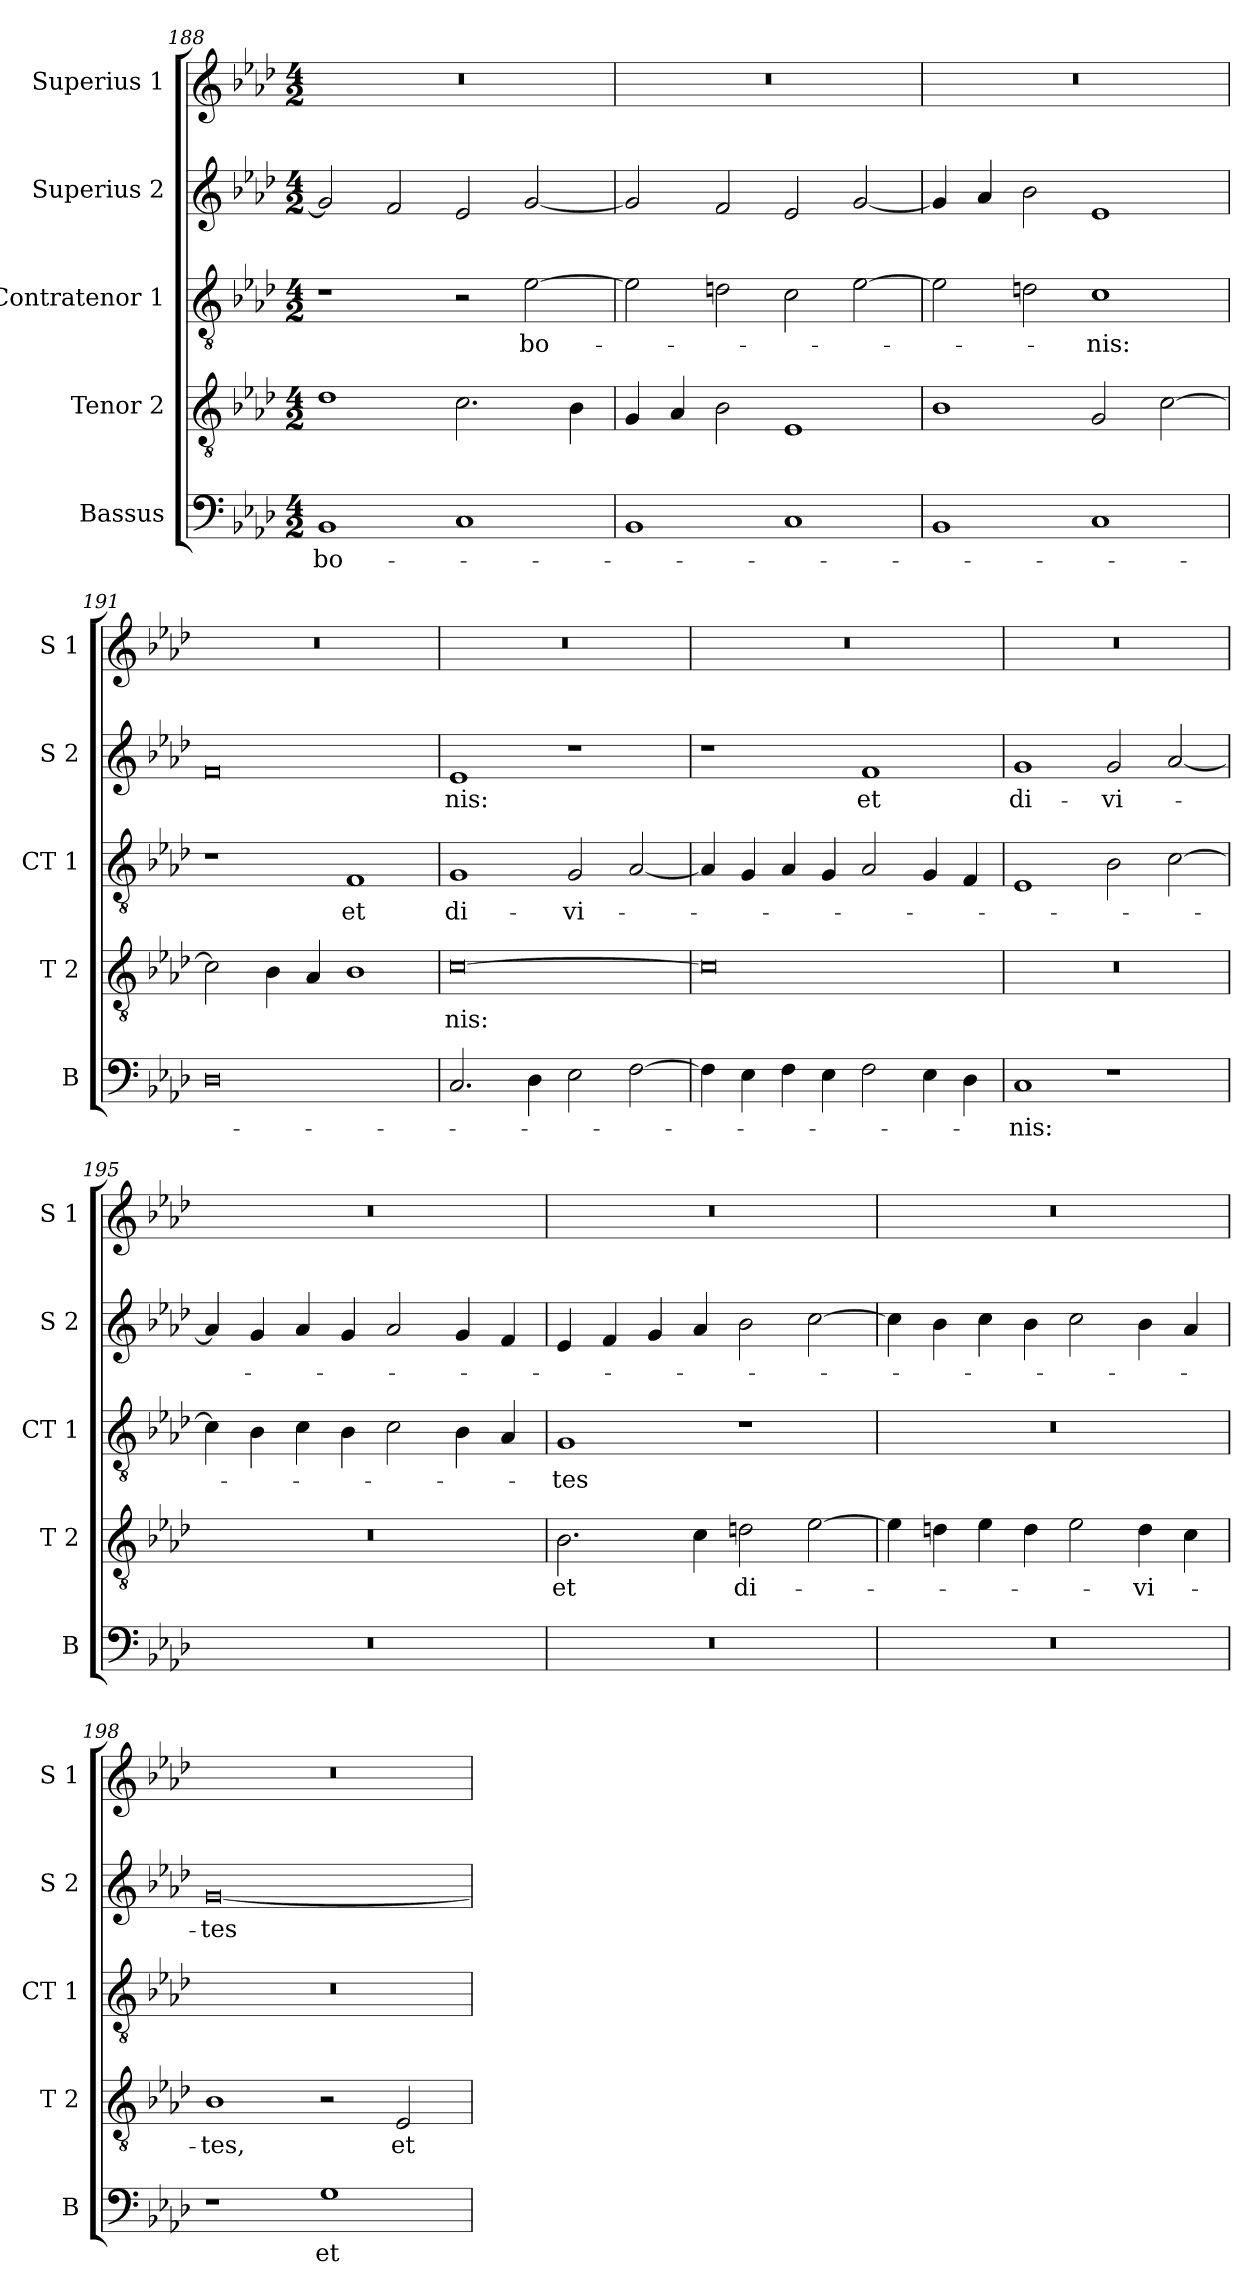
**kern	**text	**kern	**text	**kern	**text	**kern	**text	**kern
*part5	*part5	*part4	*part4	*part3	*part3	*part2	*part2	*part1
*staff5	*staff5	*staff4	*staff4	*staff3	*staff3	*staff2	*staff2	*staff1
*I"Bassus	*	*I"Tenor 2	*	*I"Contratenor 1	*	*I"Superius 2	*	*I"Superius  1
*I'B	*	*I'T 2	*	*I'CT 1	*	*I'S 2	*	*I'S 1
*clefF4	*	*clefGv2	*	*clefGv2	*	*clefG2	*	*clefG2
*k[b-e-a-d-]	*	*k[b-e-a-d-]	*	*k[b-e-a-d-]	*	*k[b-e-a-d-]	*	*k[b-e-a-d-]
*A-:	*	*A-:	*	*A-:	*	*A-:	*	*A-:
*M4/2	*	*M4/2	*	*M4/2	*	*M4/2	*	*M4/2
=188	=188	=188	=188	=188	=188	=188	=188	=188
!	!LO:LY:b	!	!	!	!	!	!	!
1BB-	bo-	1d-	.	1r	.	2g/]	.	0r
.	.	.	.	.	.	2f/	.	.
1C	.	2.c\	.	2r	.	2e-/	.	.
!	!	!	!	!	!LO:LY:b	!	!	!
.	.	.	.	[2e-\	bo-	[2g/	.	.
.	.	4B-\	.	.	.	.	.	.
=189	=189	=189	=189	=189	=189	=189	=189	=189
1BB-	.	4G/	.	2e-\]	.	2g/]	.	0r
.	.	4A-/	.	.	.	.	.	.
.	.	2B-\	.	2dn\	.	2f/	.	.
1C	.	1E-	.	2c\	.	2e-/	.	.
.	.	.	.	[2e-\	.	[2g/	.	.
!!LO:LB:g=z
=190	=190	=190	=190	=190	=190	=190	=190	=190
1BB-	.	1B-	.	2e-\]	.	4g/]	.	0r
.	.	.	.	.	.	4a-/	.	.
.	.	.	.	2dn\	.	2b-\	.	.
!	!	!	!	!	!LO:LY:b	!	!	!
1C	.	2G/	.	1c	-nis:	1e-	.	.
.	.	[2c\	.	.	.	.	.	.
=191	=191	=191	=191	=191	=191	=191	=191	=191
0D-	.	2c\]	.	1r	.	0f	.	0r
.	.	4B-\	.	.	.	.	.	.
.	.	4A-/	.	.	.	.	.	.
!	!	!	!	!	!LO:LY:b	!	!	!
.	.	1B-	.	1F	et	.	.	.
=192	=192	=192	=192	=192	=192	=192	=192	=192
!	!	!	!LO:LY:b	!	!LO:LY:b	!	!LO:LY:b	!
2.C/	.	[0c	-nis:	1G	di-	1e-	-nis:	0r
4D-\	.	.	.	.	.	.	.	.
!	!	!	!	!	!LO:LY:b	!	!	!
2E-\	.	.	.	2G/	-vi-	1r	.	.
[2F\	.	.	.	[2A-/	.	.	.	.
=193	=193	=193	=193	=193	=193	=193	=193	=193
4F\]	.	0c]	.	4A-/]	.	1r	.	0r
4E-\	.	.	.	4G/	.	.	.	.
4F\	.	.	.	4A-/	.	.	.	.
4E-\	.	.	.	4G/	.	.	.	.
!	!	!	!	!	!	!	!LO:LY:b	!
2F\	.	.	.	2A-/	.	1f	et	.
4E-\	.	.	.	4G/	.	.	.	.
4D-\	.	.	.	4F/	.	.	.	.
=194	=194	=194	=194	=194	=194	=194	=194	=194
!	!LO:LY:b	!	!	!	!	!	!LO:LY:b	!
1C	-nis:	0r	.	1E-	.	1g	di-	0r
!	!	!	!	!	!	!	!LO:LY:b	!
1r	.	.	.	2B-\	.	2g/	-vi-	.
.	.	.	.	[2c\	.	[2a-/	.	.
!!LO:PB:g=z
=195	=195	=195	=195	=195	=195	=195	=195	=195
0r	.	0r	.	4c\]	.	4a-/]	.	0r
.	.	.	.	4B-\	.	4g/	.	.
.	.	.	.	4c\	.	4a-/	.	.
.	.	.	.	4B-\	.	4g/	.	.
.	.	.	.	2c\	.	2a-/	.	.
.	.	.	.	4B-\	.	4g/	.	.
.	.	.	.	4A-/	.	4f/	.	.
=196	=196	=196	=196	=196	=196	=196	=196	=196
!	!	!	!LO:LY:b	!	!LO:LY:b	!	!	!
0r	.	2.B-\	et	1G	-tes	4e-/	.	0r
.	.	.	.	.	.	4f/	.	.
.	.	.	.	.	.	4g/	.	.
.	.	4c\	.	.	.	4a-/	.	.
!	!	!	!LO:LY:b	!	!	!	!	!
.	.	2dn\	di-	1r	.	2b-\	.	.
.	.	[2e-\	.	.	.	[2cc\	.	.
=197	=197	=197	=197	=197	=197	=197	=197	=197
0r	.	4e-\]	.	0r	.	4cc\]	.	0r
.	.	4dn\	.	.	.	4b-\	.	.
.	.	4e-\	.	.	.	4cc\	.	.
.	.	4d\	.	.	.	4b-\	.	.
.	.	2e-\	.	.	.	2cc\	.	.
!	!	!	!LO:LY:b	!	!	!	!	!
.	.	4d\	-vi-	.	.	4b-\	.	.
.	.	4c\	.	.	.	4a-/	.	.
=198	=198	=198	=198	=198	=198	=198	=198	=198
!	!	!	!LO:LY:b	!	!	!	!LO:LY:b	!
1r	.	1B-	-tes,	0r	.	[0g	-tes	0r
!	!LO:LY:b	!	!	!	!	!	!	!
1G	et	2r	.	.	.	.	.	.
!	!	!	!LO:LY:b	!	!	!	!	!
.	.	2E-/	et	.	.	.	.	.
=	=	=	=	=	=	=	=	=
*-	*-	*-	*-	*-	*-	*-	*-	*-
